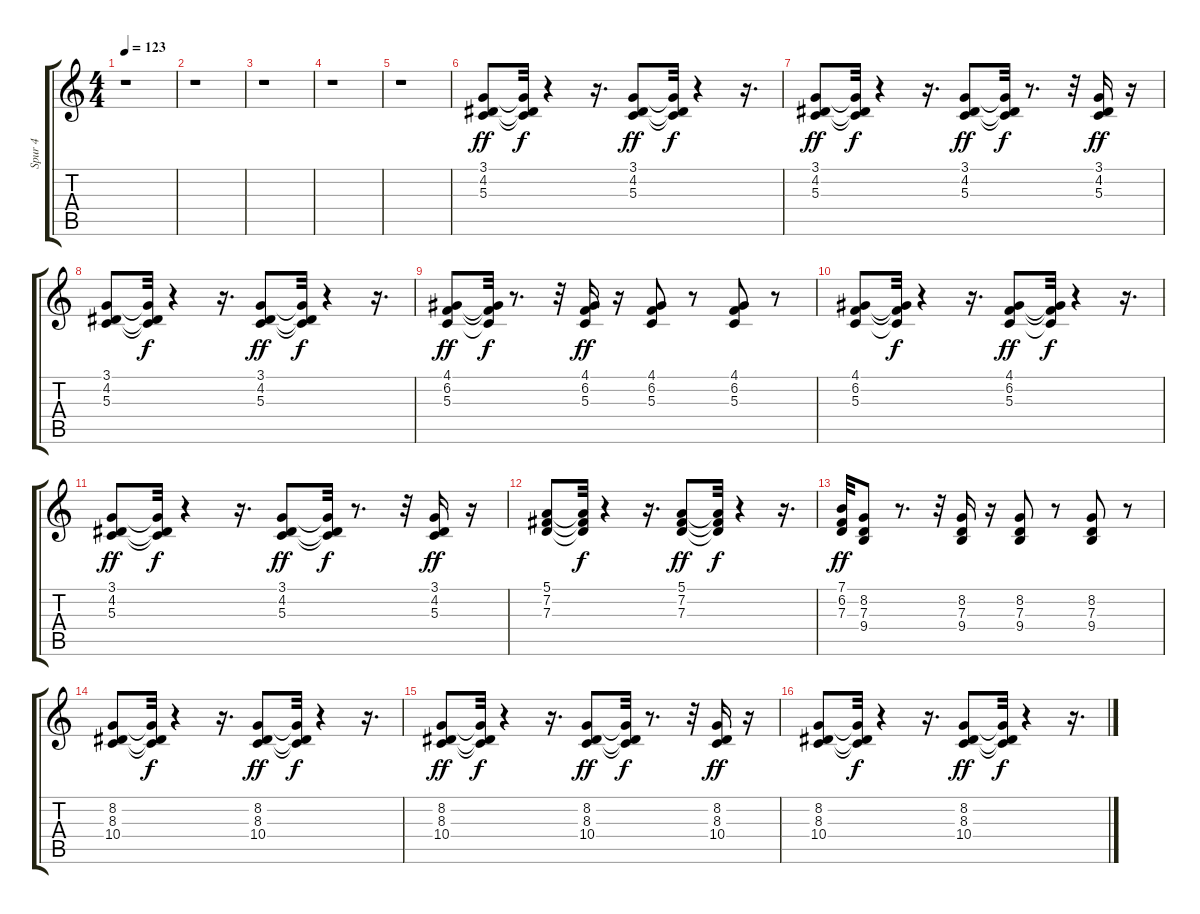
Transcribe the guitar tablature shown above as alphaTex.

\track ("Spur 4" "Spur 4") {instrument frenchhorn}
\staff {score tabs}
\tuning (E4 B3 G3 D3 A2 E2) {hide}
\ts (4 4)
\tempo 123
\clef g2
\ks c
r.1{dy ff instrument frenchhorn} |
r.1 |
r.1 |
r.1 |
r.1 |
(3.1 4.2 5.3).8 (3.1{t} 4.2{t} 5.3{t}).32{dy f} r.4 r.16{d} (3.1 4.2 5.3).8{dy ff} (3.1{t} 4.2{t} 5.3{t}).32{dy f} r.4 r.16{d} |
(3.1 4.2 5.3).8{dy ff} (3.1{t} 4.2{t} 5.3{t}).32{dy f} r.4 r.16{d} (3.1 4.2 5.3).8{dy ff} (3.1{t} 4.2{t} 5.3{t}).32{dy f} r.8{d} r.32 (3.1 4.2 5.3).16{dy ff} r.16 |
(3.1 4.2 5.3).8 (3.1{t} 4.2{t} 5.3{t}).32{dy f} r.4 r.16{d} (3.1 4.2 5.3).8{dy ff} (3.1{t} 4.2{t} 5.3{t}).32{dy f} r.4 r.16{d} |
(4.1 6.2 5.3).8{dy ff} (4.1{t} 6.2{t} 5.3{t}).32{dy f} r.8{d} r.32 (4.1 6.2 5.3).16{dy ff} r.16 (4.1 6.2 5.3).8 r.8 (4.1 6.2 5.3).8 r.8 |
(4.1 6.2 5.3).8 (4.1{t} 6.2{t} 5.3{t}).32{dy f} r.4 r.16{d} (4.1 6.2 5.3).8{dy ff} (4.1{t} 6.2{t} 5.3{t}).32{dy f} r.4 r.16{d} |
(3.1 4.2 5.3).8{dy ff} (3.1{t} 4.2{t} 5.3{t}).32{dy f} r.4 r.16{d} (3.1 4.2 5.3).8{dy ff} (3.1{t} 4.2{t} 5.3{t}).32{dy f} r.8{d} r.32 (3.1 4.2 5.3).16{dy ff} r.16 |
(5.1 7.2 7.3).8 (5.1{t} 7.2{t} 7.3{t}).32{dy f} r.4 r.16{d} (5.1 7.2 7.3).8{dy ff} (5.1{t} 7.2{t} 7.3{t}).32{dy f} r.4 r.16{d} |
(7.1 6.2 7.3).32{dy ff} (8.2 7.3 9.4).8 r.8{d} r.32 (8.2 7.3 9.4).16 r.16 (8.2 7.3 9.4).8 r.8 (8.2 7.3 9.4).8 r.8 |
(8.2 8.3 10.4).8 (8.2{t} 8.3{t} 10.4{t}).32{dy f} r.4 r.16{d} (8.2 8.3 10.4).8{dy ff} (8.2{t} 8.3{t} 10.4{t}).32{dy f} r.4 r.16{d} |
(8.2 8.3 10.4).8{dy ff} (8.2{t} 8.3{t} 10.4{t}).32{dy f} r.4 r.16{d} (8.2 8.3 10.4).8{dy ff} (8.2{t} 8.3{t} 10.4{t}).32{dy f} r.8{d} r.32 (8.2 8.3 10.4).16{dy ff} r.16 |
(8.2 8.3 10.4).8 (8.2{t} 8.3{t} 10.4{t}).32{dy f} r.4 r.16{d} (8.2 8.3 10.4).8{dy ff} (8.2{t} 8.3{t} 10.4{t}).32{dy f} r.4 r.16{d}
